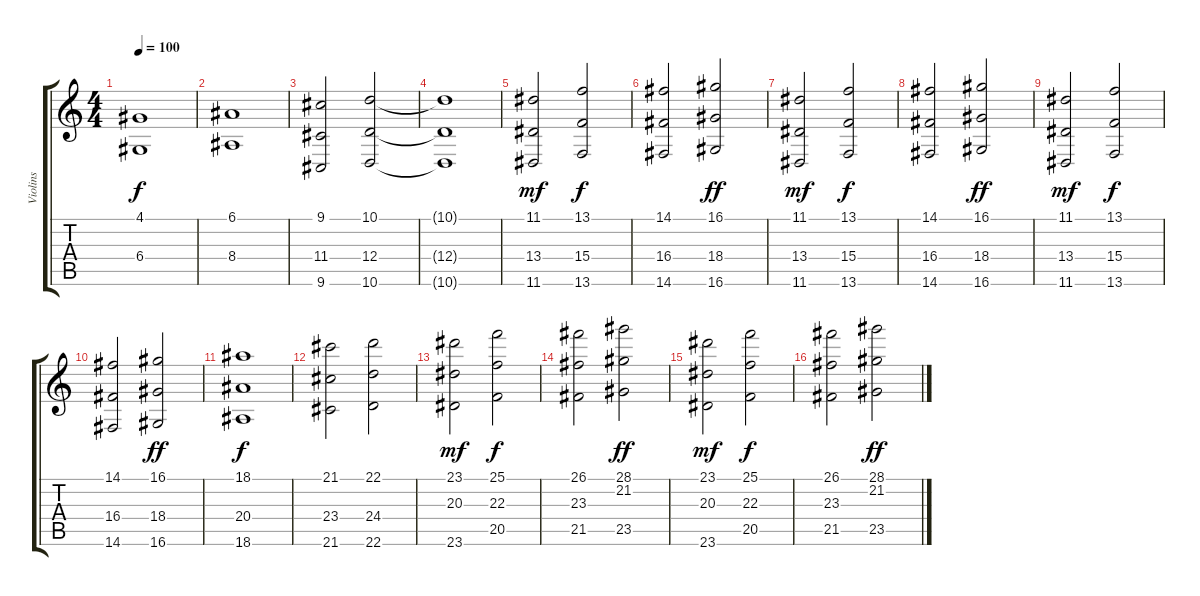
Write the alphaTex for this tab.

\track ("Violins" "Violins") {instrument stringensemble1}
\staff {score tabs}
\tuning (E4 B3 G3 D3 A2 E2) {hide}
\ts (4 4)
\tempo 100
\clef g2
\ks c
(4.1 6.4).1{dy f} |
(6.1 8.4).1 |
(9.1 11.4 9.6).2 (10.1 12.4 10.6).2 |
(10.1{t} 12.4{t} 10.6{t}).1 |
(11.1 13.4 11.6).2{dy mf} (13.1 15.4 13.6).2{dy f} |
(14.1 16.4 14.6).2 (16.1 18.4 16.6).2{dy ff} |
(11.1 13.4 11.6).2{dy mf} (13.1 15.4 13.6).2{dy f} |
(14.1 16.4 14.6).2 (16.1 18.4 16.6).2{dy ff} |
(11.1 13.4 11.6).2{dy mf} (13.1 15.4 13.6).2{dy f} |
(14.1 16.4 14.6).2 (16.1 18.4 16.6).2{dy ff} |
(18.1 20.4 18.6).1{dy f} |
(21.1 23.4 21.6).2 (22.1 24.4 22.6).2 |
(23.1 20.3 23.6).2{dy mf} (25.1 22.3 20.5).2{dy f} |
(26.1 23.3 21.5).2 (28.1 21.2 23.5).2{dy ff} |
(23.1 20.3 23.6).2{dy mf} (25.1 22.3 20.5).2{dy f} |
(26.1 23.3 21.5).2 (28.1 21.2 23.5).2{dy ff}
